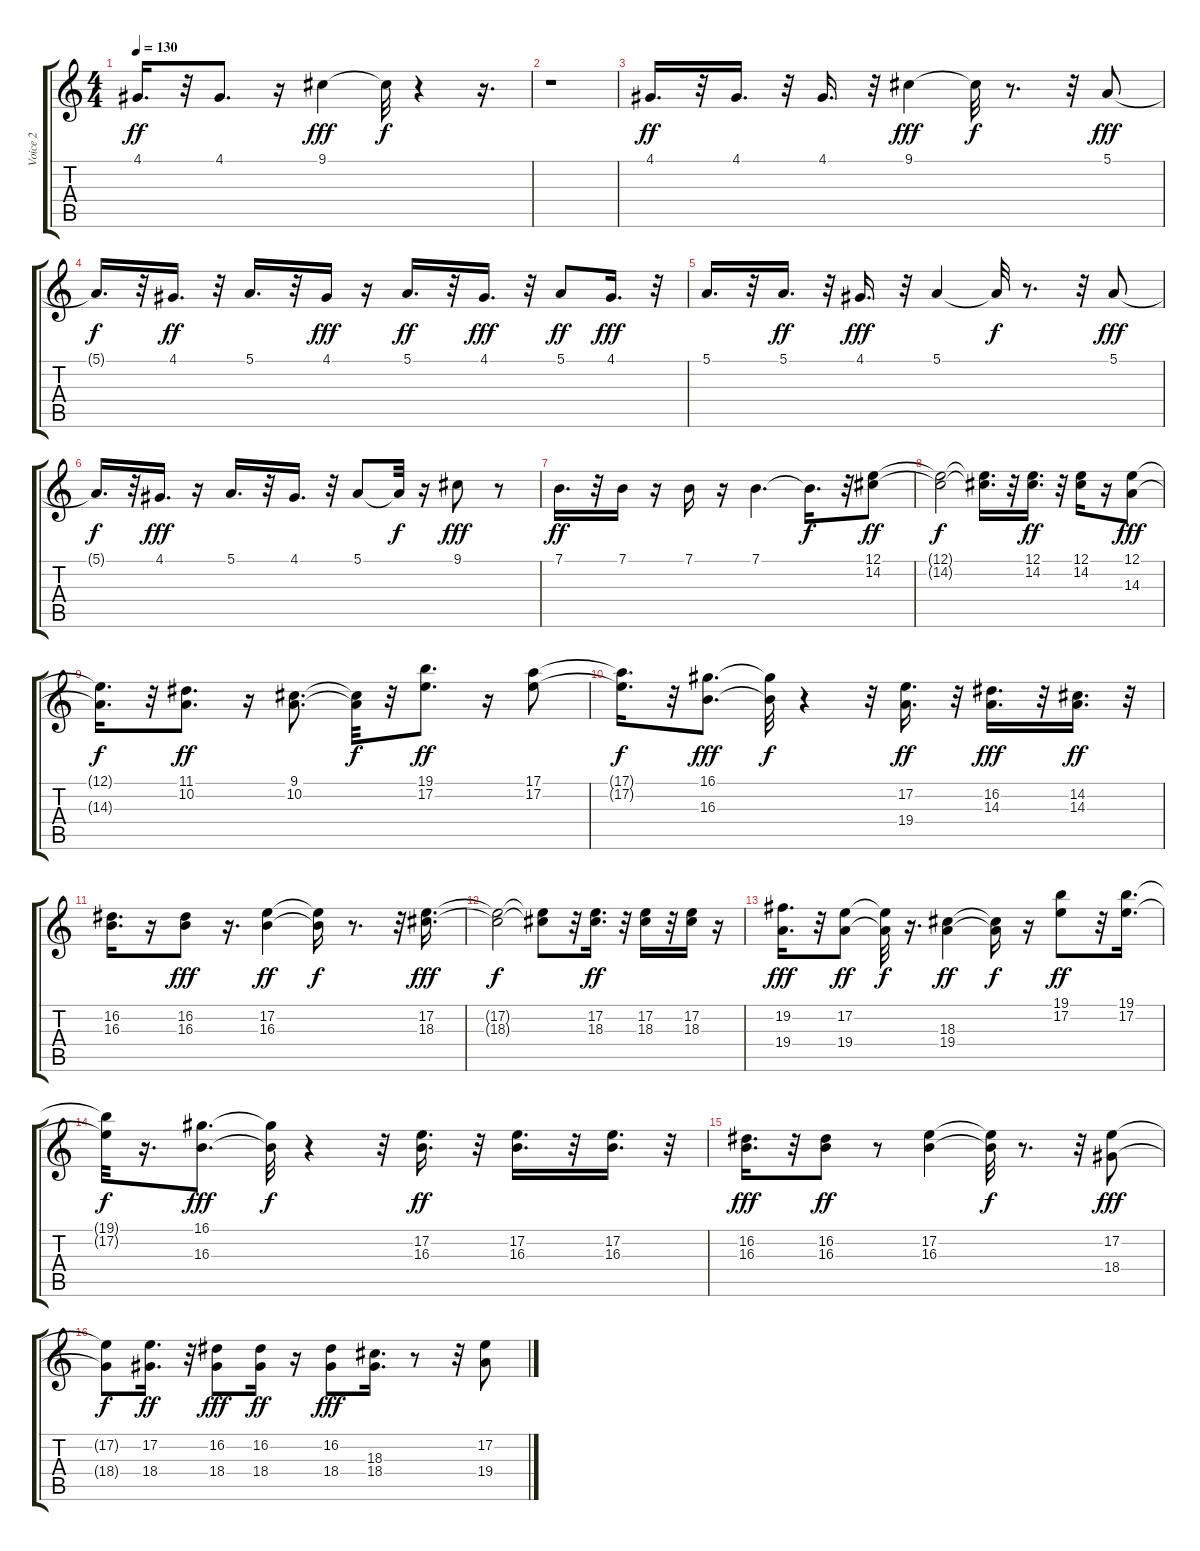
\track ("Voice 2" "Voice 2") {instrument voiceoohs}
\staff {score tabs}
\tuning (E4 B3 G3 D3 A2 E2) {hide}
\ts (4 4)
\tempo 130
\clef g2
\ks c
4.1.16{d dy ff} r.32 4.1.8{d} r.16 9.1.4{dy fff} 9.1{t}.32{dy f} r.4 r.16{d} |
r.1 |
4.1.16{d dy ff} r.32 4.1.16{d} r.32 4.1.16{d} r.32 9.1.4{dy fff} 9.1{t}.32{dy f} r.8{d} r.32 5.1.8{dy fff} |
5.1{t}.16{d dy f} r.32 4.1.16{d dy ff} r.32 5.1.16{d} r.32 4.1.16{dy fff} r.16 5.1.16{d dy ff} r.32 4.1.16{d dy fff} r.32 5.1.8{dy ff} 4.1.16{d dy fff} r.32 |
5.1.16{d} r.32 5.1.16{d dy ff} r.32 4.1.16{d dy fff} r.32 5.1.4 5.1{t}.32{dy f} r.8{d} r.32 5.1.8{dy fff} |
5.1{t}.16{d dy f} r.32 4.1.16{d dy fff} r.16 5.1.16{d} r.32 4.1.16{d} r.32 5.1.8 5.1{t}.32{dy f} r.16 9.1.8{dy fff} r.8 |
7.1.16{d dy ff} r.32 7.1.16 r.16 7.1.16 r.16 7.1.4{d} 7.1{t}.16{d dy f} r.32 (12.1 14.2).8{dy ff} |
(12.1{t} 14.2{t}).2{dy f} (12.1{t} 14.2{t}).16{d} r.32 (12.1 14.2).16{d dy ff} r.32 (12.1 14.2).16 r.16 (12.1 14.3).8{dy fff} |
(12.1{t} 14.3{t}).16{d dy f} r.32 (11.1 10.2).8{d dy ff} r.16 (9.1 10.2).8{d} (9.1{t} 10.2{t}).32{dy f} r.32 (19.1 17.2).8{d dy ff} r.16 (17.1 17.2).8 |
(17.1{t} 17.2{t}).16{d dy f} r.32 (16.1 16.3).8{d dy fff} (16.1{t} 16.3{t}).32{dy f} r.4 r.32 (17.2 19.4).16{d dy ff} r.32 (16.2 14.3).16{d dy fff} r.32 (14.2 14.3).16{d dy ff} r.32 |
(16.2 16.3).16{d} r.16 (16.2 16.3).8{dy fff} r.16{d} (17.2 16.3).4{dy ff} (17.2{t} 16.3{t}).16{dy f} r.8{d} r.32 (17.2 18.3).16{d dy fff} |
(17.2{t} 18.3{t}).2{dy f} (17.2{t} 18.3{t}).8 r.32 (17.2 18.3).16{d dy ff} r.32 (17.2 18.3).16 r.32 (17.2 18.3).16 r.16 |
(19.2 19.4).16{d dy fff} r.32 (17.2 19.4).8{dy ff} (17.2{t} 19.4{t}).32{dy f} r.16{d} (18.3 19.4).4{dy ff} (18.3{t} 19.4{t}).16{dy f} r.16 (19.1 17.2).8{dy ff} r.32 (19.1 17.2).16{d} |
(19.1{t} 17.2{t}).32{dy f} r.16{d} (16.1 16.3).8{d dy fff} (16.1{t} 16.3{t}).32{dy f} r.4 r.32 (17.2 16.3).16{d dy ff} r.32 (17.2 16.3).16{d} r.32 (17.2 16.3).16{d} r.32 |
(16.2 16.3).16{d dy fff} r.32 (16.2 16.3).8{dy ff} r.8 (17.2 16.3).4 (17.2{t} 16.3{t}).32{dy f} r.8{d} r.32 (17.2 18.4).8{dy fff} |
(17.2{t} 18.4{t}).8{dy f} (17.2 18.4).16{d dy ff} r.32 (16.2 18.4).8{dy fff} (16.2 18.4).16{dy ff} r.16 (16.2 18.4).8{dy fff} (18.3 18.4).16{d} r.8 r.32 (17.2 19.4).8
